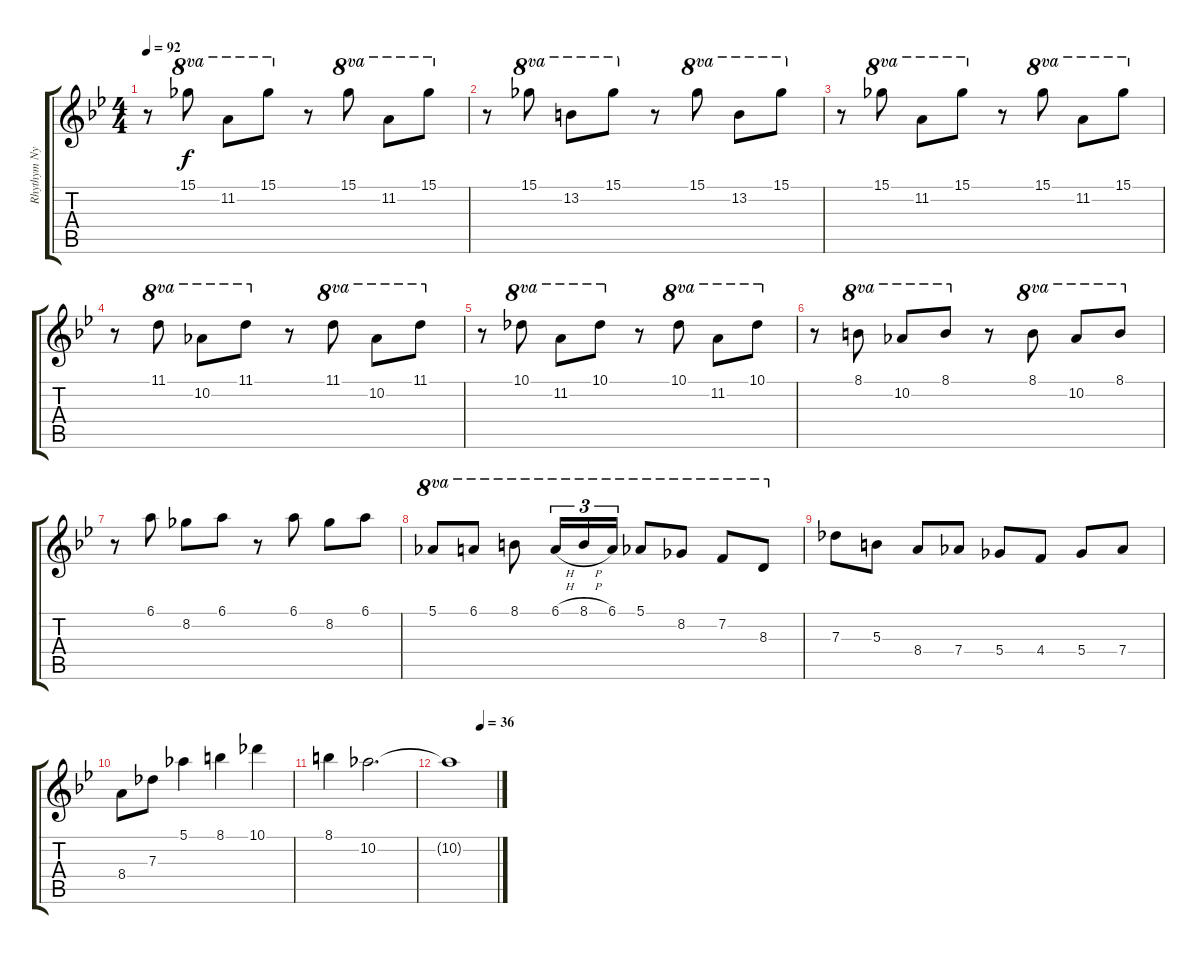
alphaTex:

\track ("Rhythym Nylon" "Rhythym Ny") {instrument acousticguitarnylon}
\staff {score tabs}
\tuning (Eb4 Bb3 Gb3 Db3 Ab2 Eb2) {hide}
\ts (4 4)
\tempo 92
\clef g2
\ks bb
r.8{dy f} 15.1.8{ot 8va} 11.2.8{ot 8va} 15.1.8{ot 8va} r.8 15.1.8{ot 8va} 11.2.8{ot 8va} 15.1.8{ot 8va} |
r.8 15.1.8{ot 8va} 13.2.8{ot 8va} 15.1.8{ot 8va} r.8 15.1.8{ot 8va} 13.2.8{ot 8va} 15.1.8{ot 8va} |
r.8 15.1.8{ot 8va} 11.2.8{ot 8va} 15.1.8{ot 8va} r.8 15.1.8{ot 8va} 11.2.8{ot 8va} 15.1.8{ot 8va} |
r.8 11.1.8{ot 8va} 10.2.8{ot 8va} 11.1.8{ot 8va} r.8 11.1.8{ot 8va} 10.2.8{ot 8va} 11.1.8{ot 8va} |
r.8 10.1.8{ot 8va} 11.2.8{ot 8va} 10.1.8{ot 8va} r.8 10.1.8{ot 8va} 11.2.8{ot 8va} 10.1.8{ot 8va} |
r.8 8.1.8{ot 8va} 10.2.8{ot 8va} 8.1.8{ot 8va} r.8 8.1.8{ot 8va} 10.2.8{ot 8va} 8.1.8{ot 8va} |
r.8 6.1.8 8.2.8 6.1.8 r.8 6.1.8 8.2.8 6.1.8 |
5.1.8{ot 8va} 6.1.8{ot 8va} 8.1.8{ot 8va} 6.1{h}.16{tu (3 2) ot 8va} 8.1{h}.16{tu (3 2) ot 8va} 6.1.16{tu (3 2) ot 8va} 5.1.8{ot 8va} 8.2.8{ot 8va} 7.2.8{ot 8va} 8.3.8{ot 8va} |
7.3.8 5.3.8 8.4.8 7.4.8 5.4.8 4.4.8 5.4.8 7.4.8 |
8.4.8 7.3.8 5.1.4 8.1.4 10.1.4 |
8.1.4 10.2.2{d} |
\tempo (36 0.6666666666666666)
10.2{t}.1
